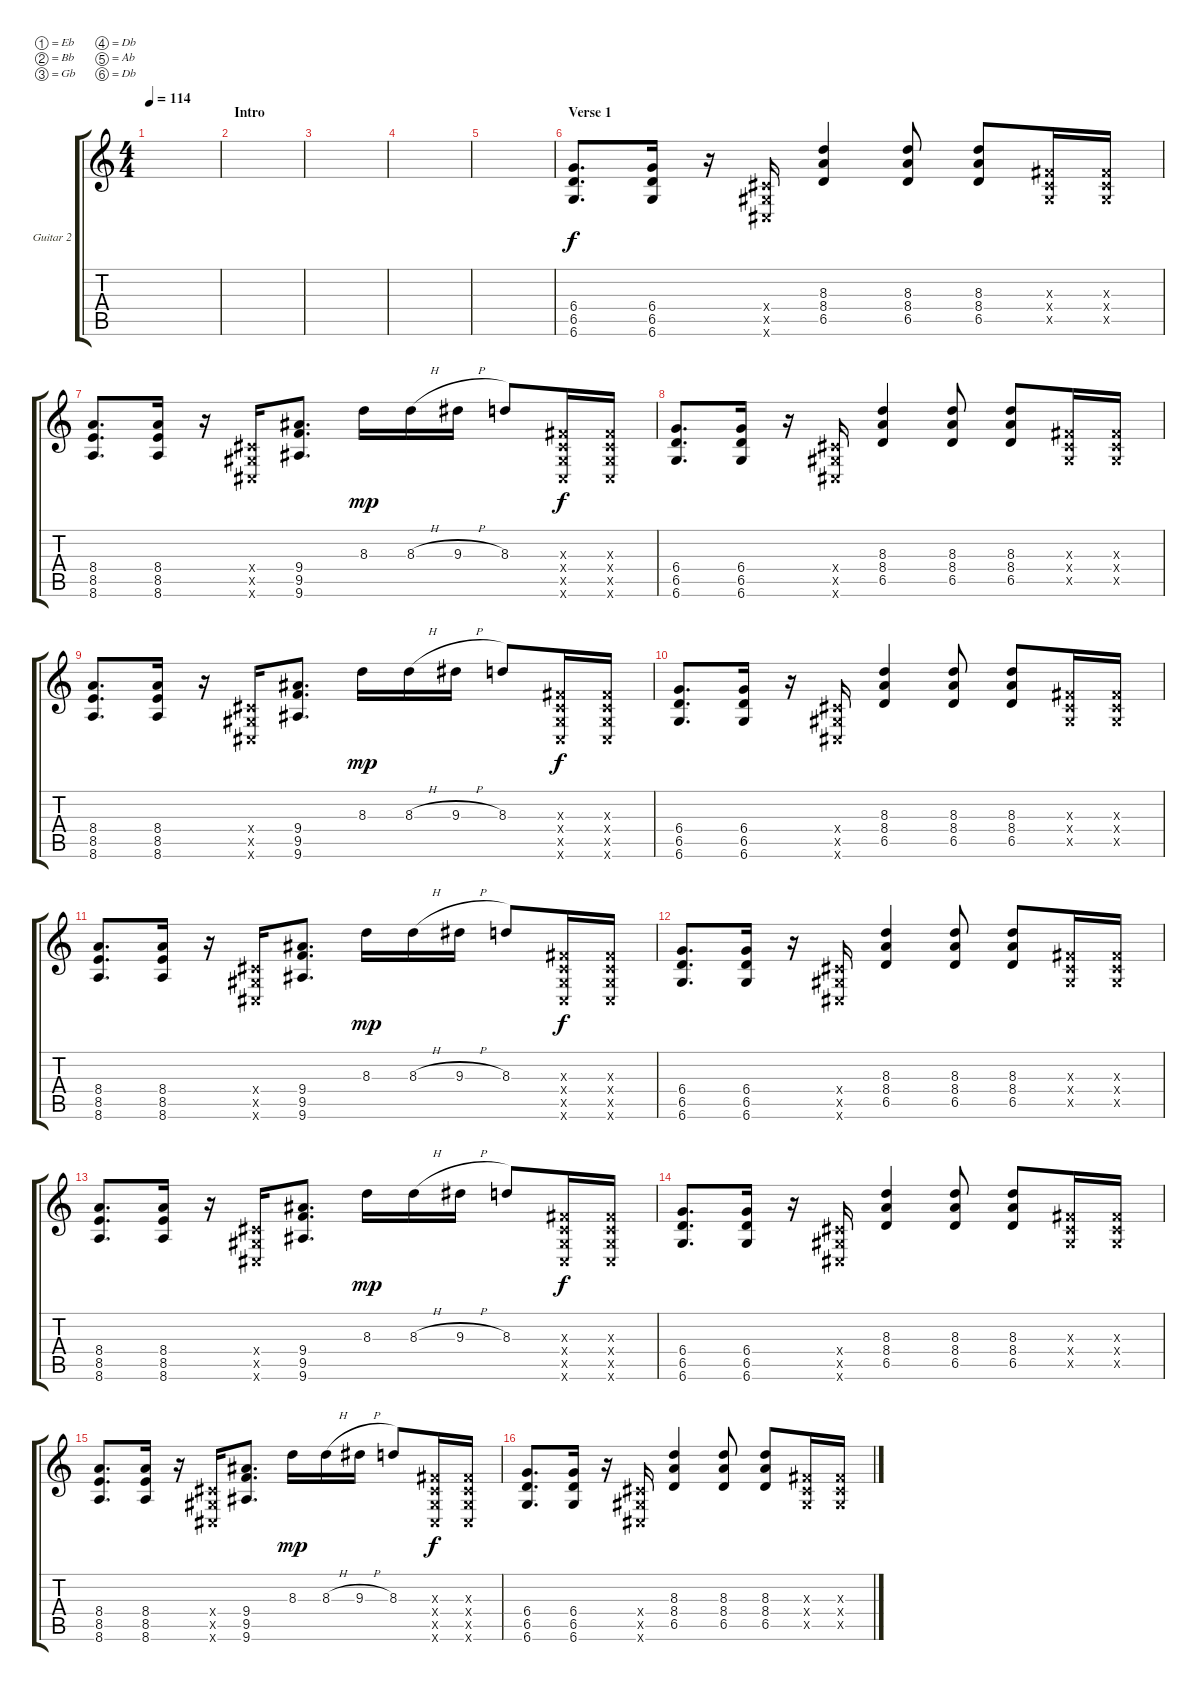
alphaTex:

\bracketExtendMode groupsimilarinstruments
\firstSystemTrackNameOrientation horizontal
\otherSystemsTrackNameOrientation horizontal
\track ("Guitar 2" "Guitar 2") {instrument overdrivenguitar}
\staff {score tabs}
\tuning (Eb4 Bb3 Gb3 Db3 Ab2 Db2)
\ts (4 4)
\tempo 114
\clef g2
\ks c
|
\section ("" "Intro")
|
|
|
|
\section ("" "Verse 1")
(6.4 6.5 6.6).8{d} (6.4 6.5 6.6).16 r.16 (0.4{x} 0.5{x} 0.6{x}).16 (8.3 8.4 6.5).4 (8.3 8.4 6.5).8 (8.3 8.4 6.5).8 (0.3{x} 0.4{x} 0.5{x}).16 (0.3{x} 0.4{x} 0.5{x}).16 |
(8.4 8.5 8.6).8{d} (8.4 8.5 8.6).16 r.16 (0.4{x} 0.5{x} 0.6{x}).16 (9.4 9.5 9.6).8{d} 8.3.16{dy mp} 8.3{h}.16 9.3{h}.16 8.3.8 (0.3{x} 0.4{x} 0.5{x} 0.6{x}).16{dy f} (0.3{x} 0.4{x} 0.5{x} 0.6{x}).16 |
(6.4 6.5 6.6).8{d} (6.4 6.5 6.6).16 r.16 (0.4{x} 0.5{x} 0.6{x}).16 (8.3 8.4 6.5).4 (8.3 8.4 6.5).8 (8.3 8.4 6.5).8 (0.3{x} 0.4{x} 0.5{x}).16 (0.3{x} 0.4{x} 0.5{x}).16 |
(8.4 8.5 8.6).8{d} (8.4 8.5 8.6).16 r.16 (0.4{x} 0.5{x} 0.6{x}).16 (9.4 9.5 9.6).8{d} 8.3.16{dy mp} 8.3{h}.16 9.3{h}.16 8.3.8 (0.3{x} 0.4{x} 0.5{x} 0.6{x}).16{dy f} (0.3{x} 0.4{x} 0.5{x} 0.6{x}).16 |
(6.4 6.5 6.6).8{d} (6.4 6.5 6.6).16 r.16 (0.4{x} 0.5{x} 0.6{x}).16 (8.3 8.4 6.5).4 (8.3 8.4 6.5).8 (8.3 8.4 6.5).8 (0.3{x} 0.4{x} 0.5{x}).16 (0.3{x} 0.4{x} 0.5{x}).16 |
(8.4 8.5 8.6).8{d} (8.4 8.5 8.6).16 r.16 (0.4{x} 0.5{x} 0.6{x}).16 (9.4 9.5 9.6).8{d} 8.3.16{dy mp} 8.3{h}.16 9.3{h}.16 8.3.8 (0.3{x} 0.4{x} 0.5{x} 0.6{x}).16{dy f} (0.3{x} 0.4{x} 0.5{x} 0.6{x}).16 |
(6.4 6.5 6.6).8{d} (6.4 6.5 6.6).16 r.16 (0.4{x} 0.5{x} 0.6{x}).16 (8.3 8.4 6.5).4 (8.3 8.4 6.5).8 (8.3 8.4 6.5).8 (0.3{x} 0.4{x} 0.5{x}).16 (0.3{x} 0.4{x} 0.5{x}).16 |
(8.4 8.5 8.6).8{d} (8.4 8.5 8.6).16 r.16 (0.4{x} 0.5{x} 0.6{x}).16 (9.4 9.5 9.6).8{d} 8.3.16{dy mp} 8.3{h}.16 9.3{h}.16 8.3.8 (0.3{x} 0.4{x} 0.5{x} 0.6{x}).16{dy f} (0.3{x} 0.4{x} 0.5{x} 0.6{x}).16 |
(6.4 6.5 6.6).8{d} (6.4 6.5 6.6).16 r.16 (0.4{x} 0.5{x} 0.6{x}).16 (8.3 8.4 6.5).4 (8.3 8.4 6.5).8 (8.3 8.4 6.5).8 (0.3{x} 0.4{x} 0.5{x}).16 (0.3{x} 0.4{x} 0.5{x}).16 |
(8.4 8.5 8.6).8{d} (8.4 8.5 8.6).16 r.16 (0.4{x} 0.5{x} 0.6{x}).16 (9.4 9.5 9.6).8{d} 8.3.16{dy mp} 8.3{h}.16 9.3{h}.16 8.3.8 (0.3{x} 0.4{x} 0.5{x} 0.6{x}).16{dy f} (0.3{x} 0.4{x} 0.5{x} 0.6{x}).16 |
(6.4 6.5 6.6).8{d} (6.4 6.5 6.6).16 r.16 (0.4{x} 0.5{x} 0.6{x}).16 (8.3 8.4 6.5).4 (8.3 8.4 6.5).8 (8.3 8.4 6.5).8 (0.3{x} 0.4{x} 0.5{x}).16 (0.3{x} 0.4{x} 0.5{x}).16
